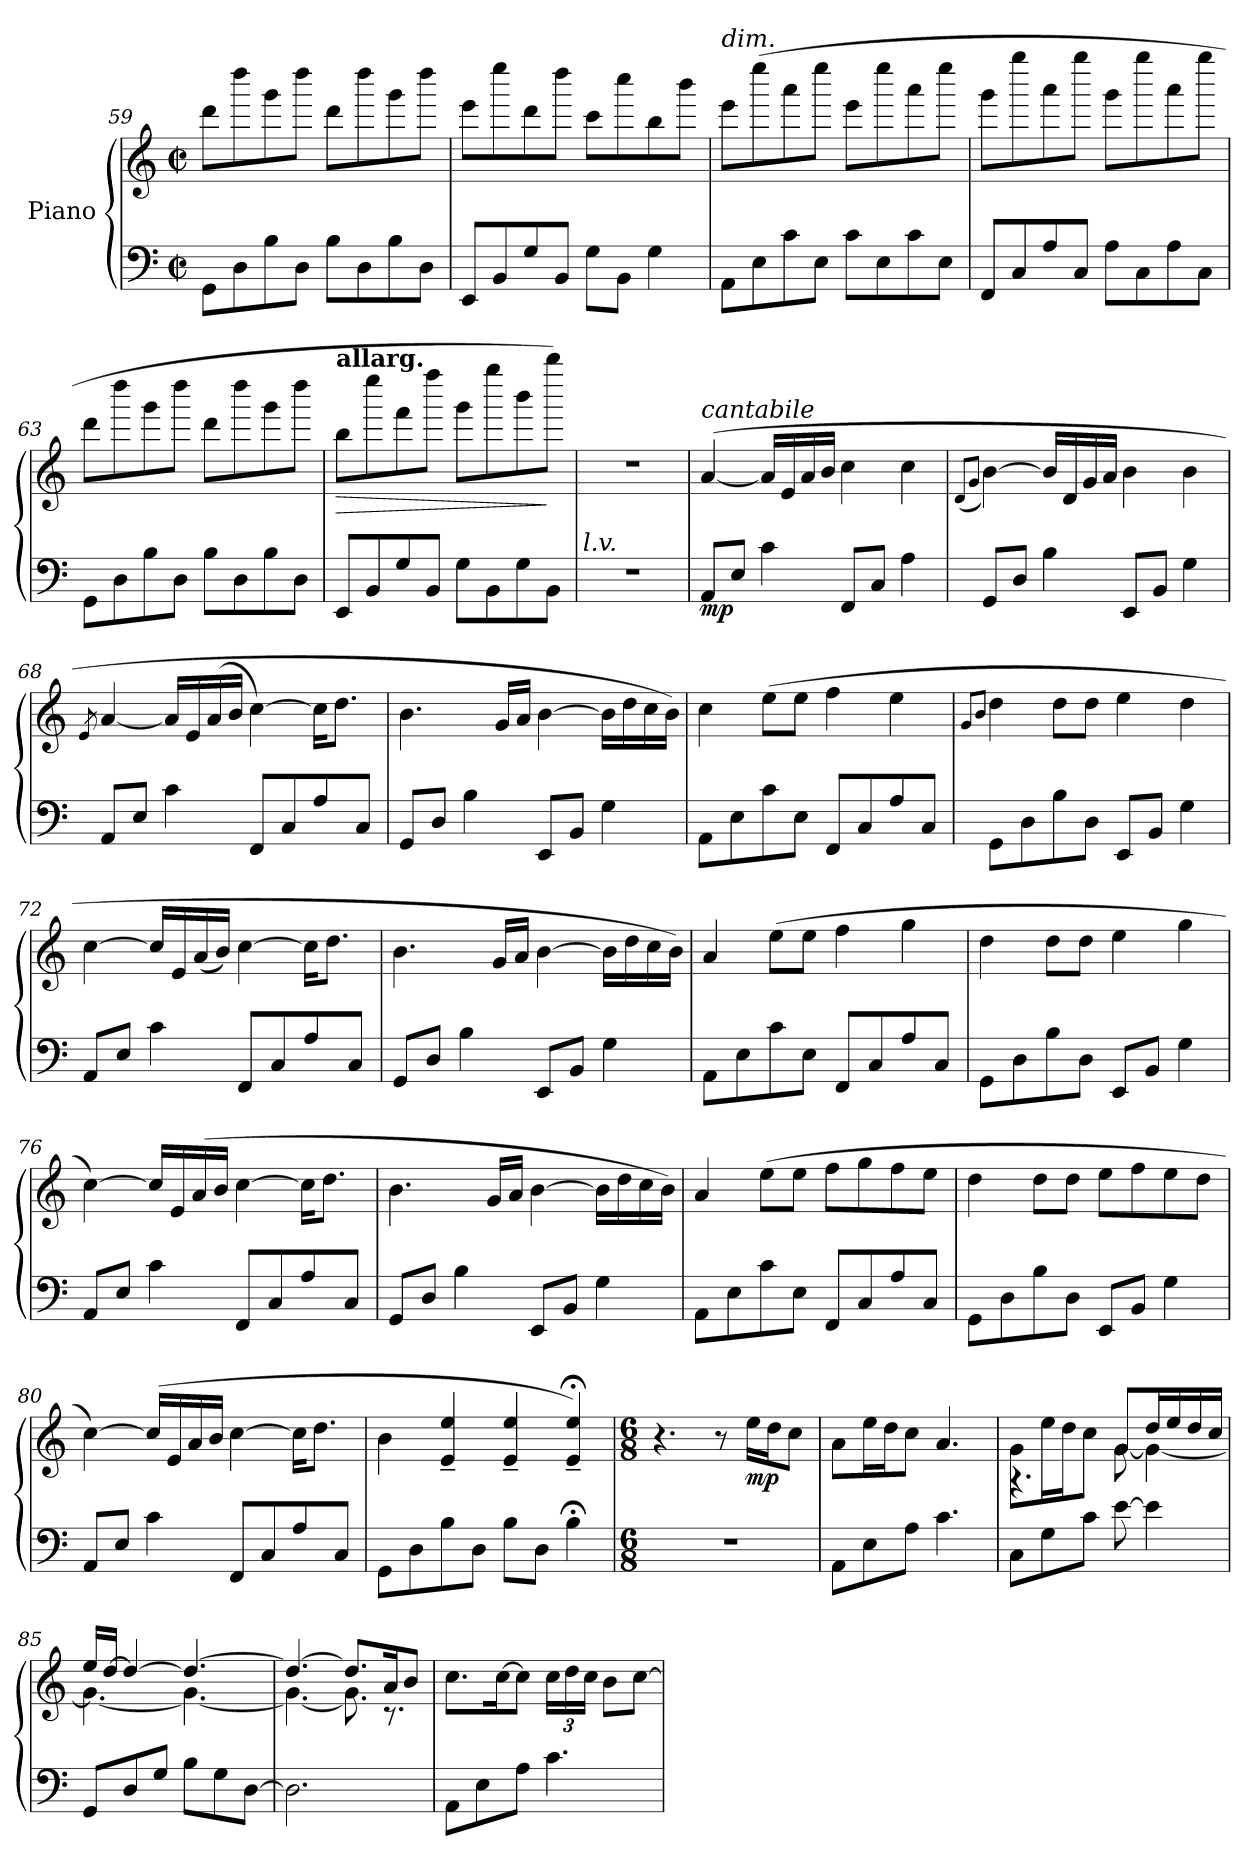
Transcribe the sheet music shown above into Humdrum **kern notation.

**kern	**kern	**dynam
*part1	*part1	*part1
*staff2	*staff1	*staff1/2
*I"Piano	*	*
*clefF4	*clefG2	*
*k[]	*k[]	*
*M2/2	*M2/2	*
*met(c|)	*met(c|)	*
=59	=59	=59
8GG\L	8ddd\L	.
8D\	8dddd\	.
8B\	8ggg\	.
8D\J	8dddd\J	.
8B\L	8ddd\L	.
8D\	8dddd\	.
8B\	8ggg\	.
8D\J	8dddd\J	.
=60	=60	=60
8EE/L	8eee\L	.
8BB/	8eeee\	.
8G/	8ddd\	.
8BB/J	8dddd\J	.
8G\L	8ccc\L	.
8BB\J	8cccc\	.
4G\	8bb\	.
.	8bbb\J	.
=61	=61	=61
!	!LO:TX:a:i:t=dim.	!
8AA\L	8eee\L	.
8E\	(>8eeee\	.
8c\	8aaa\	.
8E\J	8eeee\J	.
8c\L	8eee\L	.
8E\	8eeee\	.
8c\	8aaa\	.
8E\J	8eeee\J	.
!!LO:LB:g=z
=62	=62	=62
8FF/L	8ggg\L	.
8C/	8gggg\	.
8A/	8aaa\	.
8C/J	8gggg\J	.
8A\L	8ggg\L	.
8C\	8gggg\	.
8A\	8aaa\	.
8C\J	8gggg\J	.
=63	=63	=63
8GG\L	8ddd\L	.
8D\	8dddd\	.
8B\	8ggg\	.
8D\J	8dddd\J	.
8B\L	8ddd\L	.
8D\	8dddd\	.
8B\	8ggg\	.
8D\J	8dddd\J	.
=64	=64	=64
!	!LO:TX:a:B:t=allarg.	!
!	!	!LO:HP:b
8EE/L	8bb\L	>
*	*MM90	*
8BB/	8eeee\	.
8G/	8fff\	.
8BB/J	8ffff\J	.
*	*MM86	*
8G\L	8ggg\L	.
8BB\	8gggg\	.
8G\	8bbb\	.
*	*MM80	*
8BB\J	8bbbb\J)	]
=65	=65	=65
!LO:TX:a:i:t=l.v.	!	!
1r	1r	.
=66	=66	=66
*	*MM96	*
!	!LO:TX:a:i:t=cantabile	!
!	!	!LO:DY:b=2
8AA/L	(>[4a/	mp
8E/J	.	.
4c\	16a/LL]	.
.	16e/	.
.	16a/	.
.	16b/JJ	.
8FF/L	4cc\	.
8C/J	.	.
4A\	4cc\	.
!!LO:LB:g=z
=67	=67	=67
.	(<8qd/L	.
.	8qg/J	.
8GG/L	[4b\)	.
8D/J	.	.
4B\	16b/LL]	.
.	16d/	.
.	16g/	.
.	16a/JJ	.
8EE/L	4b\	.
8BB/J	.	.
4G\	4b\	.
=68	=68	=68
.	8qe/	.
8AA/L	[4a/	.
8E/J	.	.
4c\	16a/LL]	.
.	16e/	.
.	(>16a/	.
.	16b/JJ	.
8FF/L	[4cc\)	.
8C/	.	.
8A/	16cc\KL]	.
.	8.dd\J	.
8C/J	.	.
=69	=69	=69
8GG/L	4.b\	.
8D/J	.	.
4B\	.	.
.	16g/LL	.
.	16a/JJ	.
8EE/L	[4b\	.
8BB/J	.	.
4G\	16b\LL]	.
.	16dd\	.
.	16cc\	.
.	16b\JJ)	.
=70	=70	=70
8AA\L	4cc\	.
8E\	.	.
8c\	(>8ee\L	.
8E\J	8ee\J	.
8FF/L	4ff\	.
8C/	.	.
8A/	4ee\	.
8C/J	.	.
!!LO:PB:g=z
=71	=71	=71
.	8qg/L	.
.	8qb/J	.
8GG\L	4dd\	.
8D\	.	.
8B\	8dd\L	.
8D\J	8dd\J	.
8EE/L	4ee\	.
8BB/J	.	.
4G\	4dd\	.
=72	=72	=72
8AA/L	[4cc\	.
8E/J	.	.
4c\	16cc/LL]	.
.	16e/	.
.	(>16a/	.
.	16b/JJ)	.
8FF/L	[4cc\	.
8C/	.	.
8A/	16cc\KL]	.
.	8.dd\J	.
8C/J	.	.
=73	=73	=73
8GG/L	4.b\	.
8D/J	.	.
4B\	.	.
.	16g/LL	.
.	16a/JJ	.
8EE/L	[4b\	.
8BB/J	.	.
4G\	16b\LL]	.
.	16dd\	.
.	16cc\	.
.	16b\JJ)	.
=74	=74	=74
8AA\L	4a/	.
8E\	.	.
8c\	(>8ee\L	.
8E\J	8ee\J	.
8FF/L	4ff\	.
8C/	.	.
8A/	4gg\	.
8C/J	.	.
=75	=75	=75
8GG\L	4dd\	.
8D\	.	.
8B\	8dd\L	.
8D\J	8dd\J	.
8EE/L	4ee\	.
8BB/J	.	.
4G\	4gg\	.
!!LO:LB:g=z
=76	=76	=76
8AA/L	[4cc\)	.
8E/J	.	.
4c\	16cc/LL]	.
.	16e/	.
.	(>16a/	.
.	16b/JJ	.
8FF/L	[4cc\	.
8C/	.	.
8A/	16cc\KL]	.
.	8.dd\J	.
8C/J	.	.
=77	=77	=77
8GG/L	4.b\	.
8D/J	.	.
4B\	.	.
.	16g/LL	.
.	16a/JJ	.
8EE/L	[4b\	.
8BB/J	.	.
4G\	16b\LL]	.
.	16dd\	.
.	16cc\	.
.	16b\JJ)	.
=78	=78	=78
8AA\L	4a/	.
8E\	.	.
8c\	(>8ee\L	.
8E\J	8ee\J	.
8FF/L	8ff\L	.
8C/	8gg\	.
8A/	8ff\	.
8C/J	8ee\J	.
=79	=79	=79
8GG\L	4dd\	.
8D\	.	.
8B\	8dd\L	.
8D\J	8dd\J	.
8EE/L	8ee\L	.
8BB/J	8ff\	.
4G\	8ee\	.
.	8dd\J	.
!!LO:LB:g=z
=80	=80	=80
8AA/L	[4cc\)	.
8E/J	.	.
4c\	(>16cc/LL]	.
.	16e/	.
.	16a/	.
.	16b/JJ	.
8FF/L	[4cc\	.
8C/	.	.
8A/	16cc\KL]	.
.	8.dd\J	.
8C/J	.	.
=81	=81	=81
8GG\L	4b\	.
8D\	.	.
8B\	4e/~ 4ee/~	.
8D\J	.	.
8B\L	4e/~ 4ee/~	.
8D\J	.	.
4B;<\	4e/;<~ 4ee/;<~)	.
=82	=82	=82
*M6/8	*M6/8	*
2.r	4.r	.
.	8r	.
!	!	!LO:DY:b
.	16ee\LL	mp
.	16dd\J	.
.	8cc\J	.
=83	=83	=83
8AA\L	8a\L	.
8E\	16ee\L	.
.	16dd\J	.
8A\J	8cc\J	.
4.c\	4.a/	.
=84	=84	=84
*	*^	*
8C\L	8g\L	4.r	.
8G\	16ee\L	.	.
.	16dd\J	.	.
8c\J	8cc\J	.	.
[8e\	8g/L	[8g\	.
4e\]	16dd/L	4g\_	.
.	16ee/	.	.
.	16dd/	.	.
.	16cc/JJ	.	.
!!LO:LB:g=z	!!
=85	=85	=85	=85
8GG/L	16ee/LL	4.g\_	.
.	[16dd/JJ	.	.
8D/	4dd/_	.	.
8G/J	.	.	.
8B\L	4.dd/_	4.g\_	.
8G\	.	.	.
[8D\J	.	.	.
=86	=86	=86	=86
2.D\]	4.dd/_	4.g\_	.
.	8.dd/L]	8.g\]	.
.	16a/K	8.r	.
.	8b/J	.	.
*	*v	*v	*
=87	=87	=87
8AA\L	8.cc\L	.
8E\	.	.
.	[16cc\K	.
8A\J	8cc\J]	.
*	*Xbrackettup	*
4.c\	24cc\LL	.
.	24dd\	.
.	24cc\JJ	.
.	8b\L	.
.	[8cc\J	.
=	=	=
*-	*-	*-
